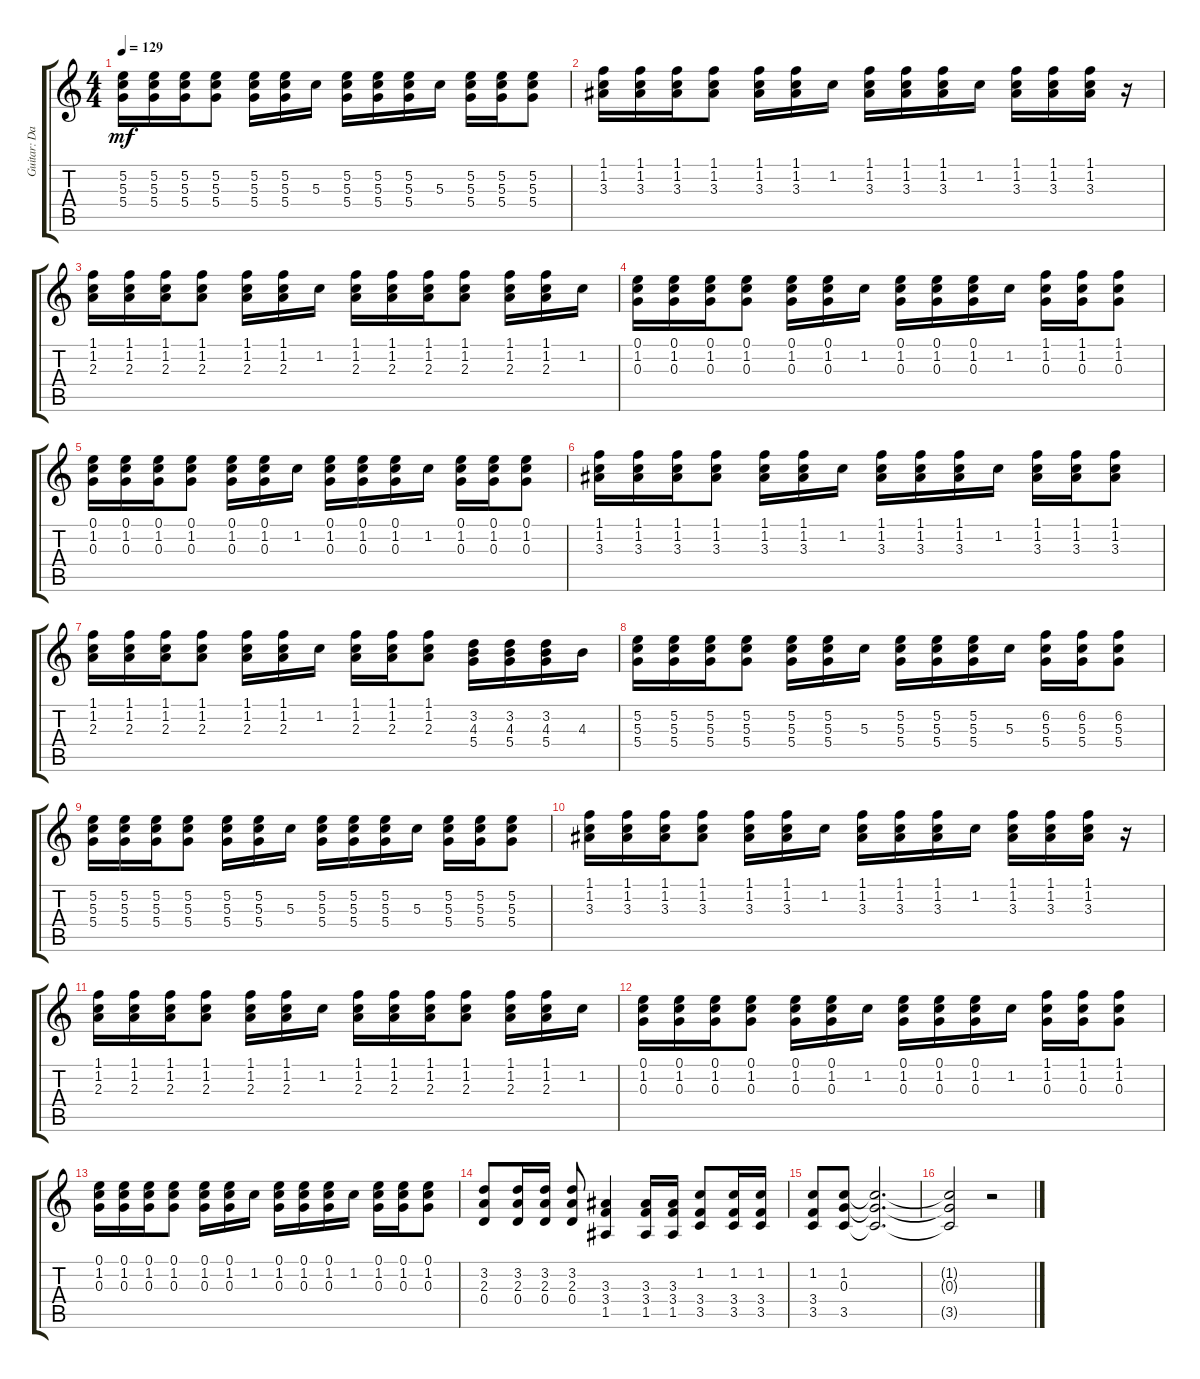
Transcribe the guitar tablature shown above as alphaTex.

\track ("Guitar: Dave" "Guitar: Da") {instrument electricguitarclean}
\staff {score tabs}
\tuning (E4 B3 G3 D3 A2 E2) {hide}
\ts (4 4)
\tempo 129
\clef g2
\ks c
(5.2 5.3 5.4).16{dy mf} (5.2 5.3 5.4).16 (5.2 5.3 5.4).16 (5.2 5.3 5.4).8 (5.2 5.3 5.4).16 (5.2 5.3 5.4).16 5.3.16 (5.2 5.3 5.4).16 (5.2 5.3 5.4).16 (5.2 5.3 5.4).16 5.3.16 (5.2 5.3 5.4).16 (5.2 5.3 5.4).16 (5.2 5.3 5.4).8 |
(1.1 1.2 3.3).16 (1.1 1.2 3.3).16 (1.1 1.2 3.3).16 (1.1 1.2 3.3).8 (1.1 1.2 3.3).16 (1.1 1.2 3.3).16 1.2.16 (1.1 1.2 3.3).16 (1.1 1.2 3.3).16 (1.1 1.2 3.3).16 1.2.16 (1.1 1.2 3.3).16 (1.1 1.2 3.3).16 (1.1 1.2 3.3).16 r.16 |
(1.1 1.2 2.3).16 (1.1 1.2 2.3).16 (1.1 1.2 2.3).16 (1.1 1.2 2.3).8 (1.1 1.2 2.3).16 (1.1 1.2 2.3).16 1.2.16 (1.1 1.2 2.3).16 (1.1 1.2 2.3).16 (1.1 1.2 2.3).16 (1.1 1.2 2.3).8 (1.1 1.2 2.3).16 (1.1 1.2 2.3).16 1.2.16 |
(0.1 1.2 0.3).16 (0.1 1.2 0.3).16 (0.1 1.2 0.3).16 (0.1 1.2 0.3).8 (0.1 1.2 0.3).16 (0.1 1.2 0.3).16 1.2.16 (0.1 1.2 0.3).16 (0.1 1.2 0.3).16 (0.1 1.2 0.3).16 1.2.16 (1.1 1.2 0.3).16 (1.1 1.2 0.3).16 (1.1 1.2 0.3).8 |
(0.1 1.2 0.3).16 (0.1 1.2 0.3).16 (0.1 1.2 0.3).16 (0.1 1.2 0.3).8 (0.1 1.2 0.3).16 (0.1 1.2 0.3).16 1.2.16 (0.1 1.2 0.3).16 (0.1 1.2 0.3).16 (0.1 1.2 0.3).16 1.2.16 (0.1 1.2 0.3).16 (0.1 1.2 0.3).16 (0.1 1.2 0.3).8 |
(1.1 1.2 3.3).16 (1.1 1.2 3.3).16 (1.1 1.2 3.3).16 (1.1 1.2 3.3).8 (1.1 1.2 3.3).16 (1.1 1.2 3.3).16 1.2.16 (1.1 1.2 3.3).16 (1.1 1.2 3.3).16 (1.1 1.2 3.3).16 1.2.16 (1.1 1.2 3.3).16 (1.1 1.2 3.3).16 (1.1 1.2 3.3).8 |
(1.1 1.2 2.3).16 (1.1 1.2 2.3).16 (1.1 1.2 2.3).16 (1.1 1.2 2.3).8 (1.1 1.2 2.3).16 (1.1 1.2 2.3).16 1.2.16 (1.1 1.2 2.3).16 (1.1 1.2 2.3).16 (1.1 1.2 2.3).8 (3.2 4.3 5.4).16 (3.2 4.3 5.4).16 (3.2 4.3 5.4).16 4.3.16 |
(5.2 5.3 5.4).16 (5.2 5.3 5.4).16 (5.2 5.3 5.4).16 (5.2 5.3 5.4).8 (5.2 5.3 5.4).16 (5.2 5.3 5.4).16 5.3.16 (5.2 5.3 5.4).16 (5.2 5.3 5.4).16 (5.2 5.3 5.4).16 5.3.16 (6.2 5.3 5.4).16 (6.2 5.3 5.4).16 (6.2 5.3 5.4).8 |
(5.2 5.3 5.4).16 (5.2 5.3 5.4).16 (5.2 5.3 5.4).16 (5.2 5.3 5.4).8 (5.2 5.3 5.4).16 (5.2 5.3 5.4).16 5.3.16 (5.2 5.3 5.4).16 (5.2 5.3 5.4).16 (5.2 5.3 5.4).16 5.3.16 (5.2 5.3 5.4).16 (5.2 5.3 5.4).16 (5.2 5.3 5.4).8 |
(1.1 1.2 3.3).16 (1.1 1.2 3.3).16 (1.1 1.2 3.3).16 (1.1 1.2 3.3).8 (1.1 1.2 3.3).16 (1.1 1.2 3.3).16 1.2.16 (1.1 1.2 3.3).16 (1.1 1.2 3.3).16 (1.1 1.2 3.3).16 1.2.16 (1.1 1.2 3.3).16 (1.1 1.2 3.3).16 (1.1 1.2 3.3).16 r.16 |
(1.1 1.2 2.3).16 (1.1 1.2 2.3).16 (1.1 1.2 2.3).16 (1.1 1.2 2.3).8 (1.1 1.2 2.3).16 (1.1 1.2 2.3).16 1.2.16 (1.1 1.2 2.3).16 (1.1 1.2 2.3).16 (1.1 1.2 2.3).16 (1.1 1.2 2.3).8 (1.1 1.2 2.3).16 (1.1 1.2 2.3).16 1.2.16 |
(0.1 1.2 0.3).16 (0.1 1.2 0.3).16 (0.1 1.2 0.3).16 (0.1 1.2 0.3).8 (0.1 1.2 0.3).16 (0.1 1.2 0.3).16 1.2.16 (0.1 1.2 0.3).16 (0.1 1.2 0.3).16 (0.1 1.2 0.3).16 1.2.16 (1.1 1.2 0.3).16 (1.1 1.2 0.3).16 (1.1 1.2 0.3).8 |
(0.1 1.2 0.3).16 (0.1 1.2 0.3).16 (0.1 1.2 0.3).16 (0.1 1.2 0.3).8 (0.1 1.2 0.3).16 (0.1 1.2 0.3).16 1.2.16 (0.1 1.2 0.3).16 (0.1 1.2 0.3).16 (0.1 1.2 0.3).16 1.2.16 (0.1 1.2 0.3).16 (0.1 1.2 0.3).16 (0.1 1.2 0.3).8 |
(3.2 2.3 0.4).8 (3.2 2.3 0.4).16 (3.2 2.3 0.4).16 (3.2 2.3 0.4).8 (3.3 3.4 1.5).4 (3.3 3.4 1.5).16 (3.3 3.4 1.5).16 (1.2 3.4 3.5).8 (1.2 3.4 3.5).16 (1.2 3.4 3.5).16 |
(1.2 3.4 3.5).8 (1.2 0.3 3.5).8 (1.2{t} 0.3{t} 3.5{t}).2{d} |
(1.2{t} 0.3{t} 3.5{t}).2 r.2
